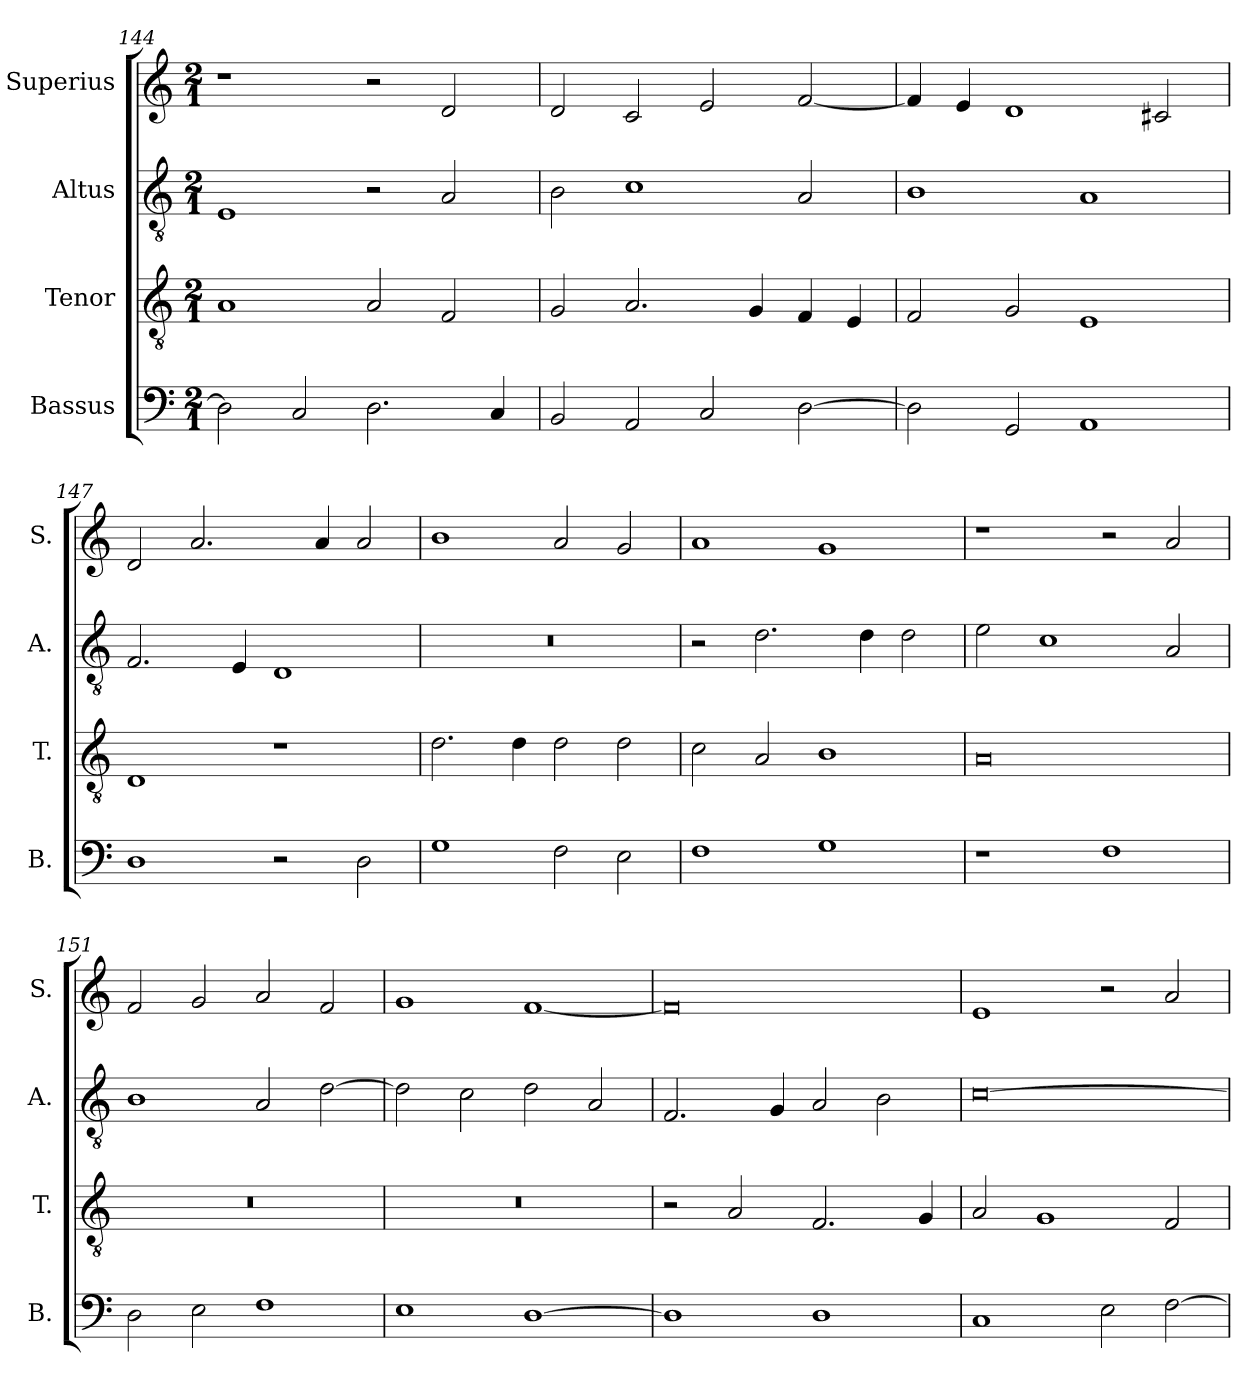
**kern	**kern	**kern	**kern
*part4	*part3	*part2	*part1
*staff4	*staff3	*staff2	*staff1
*I"Bassus	*I"Tenor	*I"Altus	*I"Superius
*I'B.	*I'T.	*I'A.	*I'S.
*clefF4	*clefGv2	*clefGv2	*clefG2
*k[]	*k[]	*k[]	*k[]
*M2/1	*M2/1	*M2/1	*M2/1
=144	=144	=144	=144
2D\]	1A	1E	1r
2C/	.	.	.
2.D\	2A/	2r	2r
.	2F/	2A/	2d/
4C/	.	.	.
=145	=145	=145	=145
2BB/	2G/	2B\	2d/
2AA/	2.A/	1c	2c/
2C/	.	.	2e/
.	4G/	.	.
[2D\	4F/	2A/	[2f/
.	4E/	.	.
!!LO:LB:g=z
=146	=146	=146	=146
2D\]	2F/	1B	4f/]
.	.	.	4e/
2GG/	2G/	.	1d
1AA	1E	1A	.
.	.	.	2c#i/
=147	=147	=147	=147
1D	1D	2.F/	2d/
.	.	.	2.a/
.	.	4E/	.
2r	1r	1D	.
.	.	.	4a/
2D\	.	.	2a/
=148	=148	=148	=148
1G	2.d\	0r	1b
.	4d\	.	.
2F\	2d\	.	2a/
2E\	2d\	.	2g/
=149	=149	=149	=149
1F	2c\	2r	1a
.	2A/	2.d\	.
1G	1B	.	1g
.	.	4d\	.
.	.	2d\	.
=150	=150	=150	=150
1r	0A	2e\	1r
.	.	1c	.
1F	.	.	2r
.	.	2A/	2a/
=151	=151	=151	=151
2D\	0r	1B	2f/
2E\	.	.	2g/
1F	.	2A/	2a/
.	.	[2d\	2f/
=152	=152	=152	=152
1E	0r	2d\]	1g
.	.	2c\	.
[1D	.	2d\	[1f
.	.	2A/	.
!!LO:PB:g=z
=153	=153	=153	=153
1D]	2r	2.F/	0f]
.	2A/	.	.
.	.	4G/	.
1D	2.F/	2A/	.
.	.	2B\	.
.	4G/	.	.
=154	=154	=154	=154
1C	2A/	[0c	1e
.	1G	.	.
2E\	.	.	2r
[2F\	2F/	.	2a/
=	=	=	=
*-	*-	*-	*-
